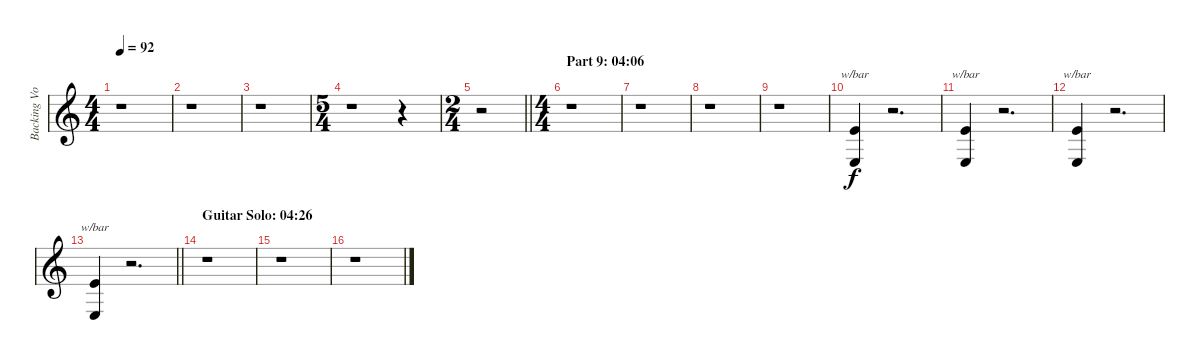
\track ("Backing Vocals" "Backing Vo") {instrument lead2sawtooth}
\staff {score}
\tuning (E4 B3 G3 D3 A2 E2) {hide}
\ts (4 4)
\tempo 92
\clef g2
\ks c
r.1{dy mp} |
r.1 |
r.1 |
\ts (5 4)
r.1 r.4 |
\ts (2 4)
\barLineRight lightlight
r.2 |
\ts (4 4)
\section ("" "Part 9: 04:06")
r.1 |
r.1 |
r.1 |
r.1 |
(5.2 2.4).4{tbe (custom default 0 0 30 0 60 -10) dy f} r.2{d} |
(5.2 2.4).4{tbe (custom default 0 0 30 0 60 -10)} r.2{d} |
(5.2 2.4).4{tbe (custom default 0 0 30 0 60 -10)} r.2{d} |
\barLineRight lightlight
(5.2 2.4).4{tbe (custom default 0 0 30 0 60 -10)} r.2{d} |
\section ("" "Guitar Solo: 04:26")
r.1 |
r.1 |
r.1
